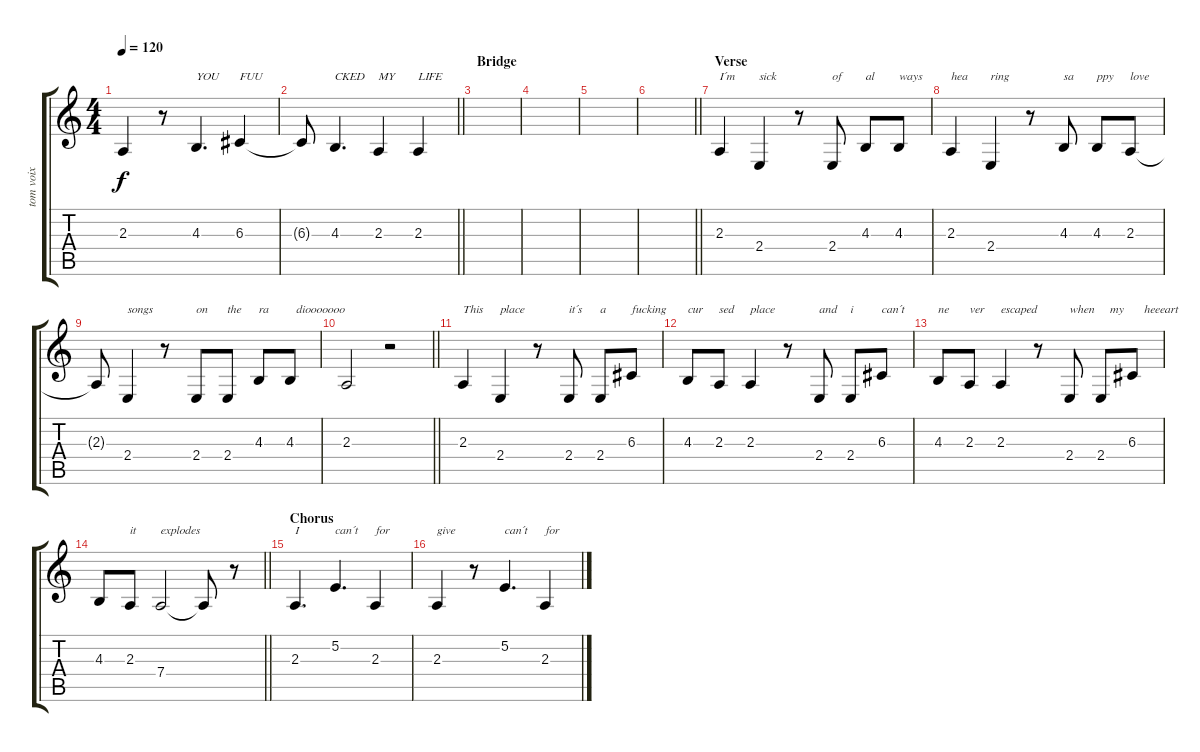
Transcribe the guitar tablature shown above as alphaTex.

\track ("tom voix" "tom voix") {instrument tenorsax}
\staff {score tabs}
\tuning (E4 B3 G3 D3 A2 E2) {hide}
\ts (4 4)
\tempo 120
\clef g2
\ks c
2.3{t}.4{dy f} r.8 4.3.4{d txt "YOU"} 6.3.4{txt "FUU"} |
\barLineRight lightlight
6.3{t}.8 4.3.4{d txt "CKED"} 2.3.4{txt "MY"} 2.3.4{txt "LIFE"} |
\section ("" "Bridge")
|
|
|
\barLineRight lightlight
|
\section ("" "Verse")
2.3.4{txt "I´m"} 2.4.4{txt "sick"} r.8 2.4.8{txt "of"} 4.3.8{txt "al"} 4.3.8{txt "ways"} |
2.3.4{txt "hea"} 2.4.4{txt "ring"} r.8 4.3.8{txt "sa"} 4.3.8{txt "ppy"} 2.3.8{txt "love"} |
2.3{t}.8 2.4.4{txt "songs"} r.8 2.4.8{txt "on"} 2.4.8{txt "the"} 4.3.8{txt "ra"} 4.3.8{txt "  diooooooo"} |
\barLineRight lightlight
2.3.2 r.2 |
2.3.4{txt "This"} 2.4.4{txt "place"} r.8 2.4.8{txt "it´s"} 2.4.8{txt "a"} 6.3.8{txt "fucking"} |
4.3.8{txt "cur"} 2.3.8{txt "sed"} 2.3.4{txt "place"} r.8 2.4.8{txt "and"} 2.4.8{txt "i"} 6.3.8{txt "can´t"} |
4.3.8{txt "ne"} 2.3.8{txt "ver"} 2.3.4{txt "escaped"} r.8 2.4.8{txt "when"} 2.4.8{txt "   my"} 6.3.8{txt "    heeeart"} |
\barLineRight lightlight
4.3.8 2.3.8{txt "it"} 7.4.2{txt "explodes"} 7.4{t}.8 r.8 |
\section ("" "Chorus")
2.3.4{d txt "I"} 5.2.4{d txt "can´t"} 2.3.4{txt "for"} |
2.3.4{txt "give"} r.8 5.2.4{d txt "can´t"} 2.3.4{txt "for"}
